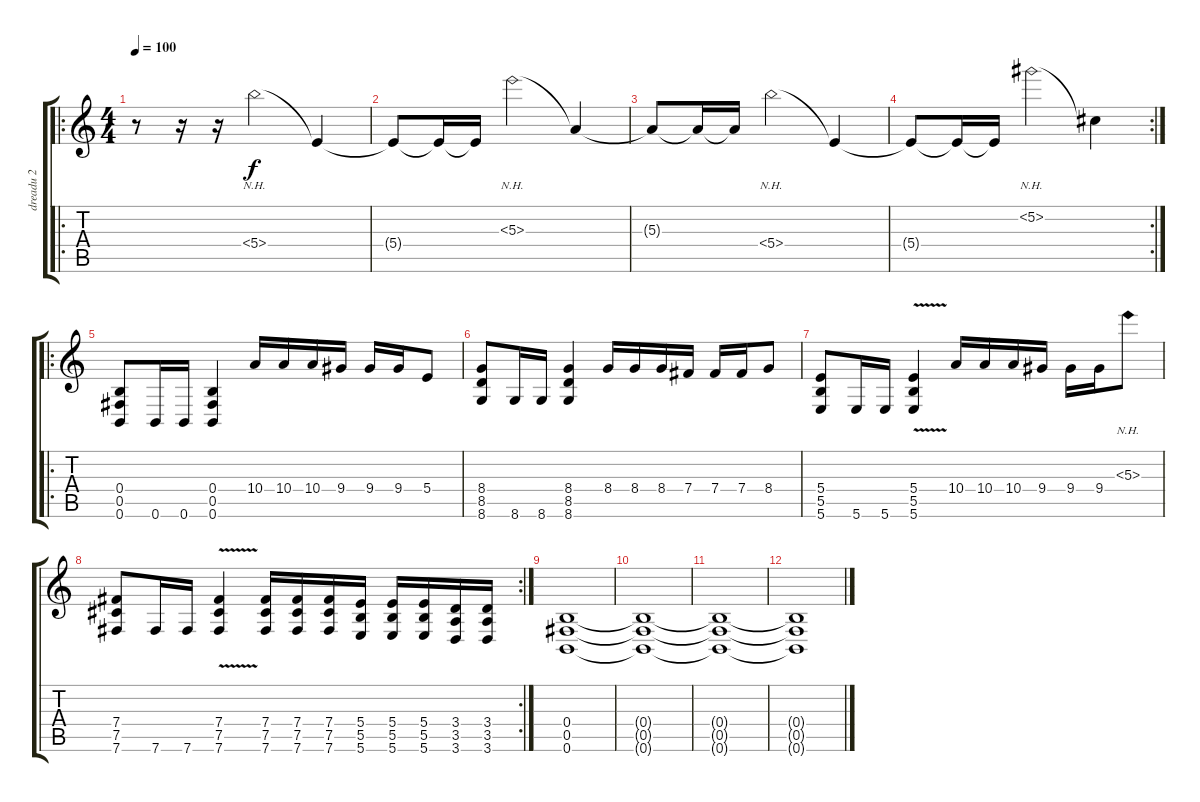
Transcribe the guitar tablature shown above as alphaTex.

\track ("dreadu 2" "dreadu 2") {instrument overdrivenguitar}
\staff {score tabs}
\tuning (Db4 Ab3 E3 B2 Gb2 B1) {hide}
\ro
\ts (4 4)
\tempo 100
\clef g2
\ks c
r.8{dy f} r.16 r.16 5.4{nh}.2 5.4{t}.4 |
5.4{t}.8 5.4{t}.16 5.4{t}.16 5.3{nh}.2 5.3{t}.4 |
5.3{t}.8 5.3{t}.16 5.3{t}.16 5.4{nh}.2 5.4{t}.4 |
\rc 2
5.4{t}.8 5.4{t}.16 5.4{t}.16 5.2{nh}.2 5.2{t}.4 |
\ro
(0.4 0.5 0.6).8 0.6.16 0.6.16 (0.4 0.5 0.6).4 10.4.16 10.4.16 10.4.16 9.4.16 9.4.16 9.4.16 5.4.8 |
(8.4 8.5 8.6).8 8.6.16 8.6.16 (8.4 8.5 8.6).4 8.4.16 8.4.16 8.4.16 7.4.16 7.4.16 7.4.16 8.4.8 |
(5.4 5.5 5.6).8 5.6.16 5.6.16 (5.4{v} 5.5 5.6).4 10.4.16 10.4.16 10.4.16 9.4.16 9.4.16 9.4.16 5.3{nh}.8 |
\rc 2
(7.4 7.5 7.6).8 7.6.16 7.6.16 (7.4{v} 7.5 7.6).4 (7.4 7.5 7.6).16 (7.4 7.5 7.6).16 (7.4 7.5 7.6).16 (5.4 5.5 5.6).16 (5.4 5.5 5.6).16 (5.4 5.5 5.6).16 (3.4 3.5 3.6).16 (3.4 3.5 3.6).16 |
(0.4 0.5 0.6).1 |
(0.4{t} 0.5{t} 0.6{t}).1 |
(0.4{t} 0.5{t} 0.6{t}).1 |
(0.4{t} 0.5{t} 0.6{t}).1
